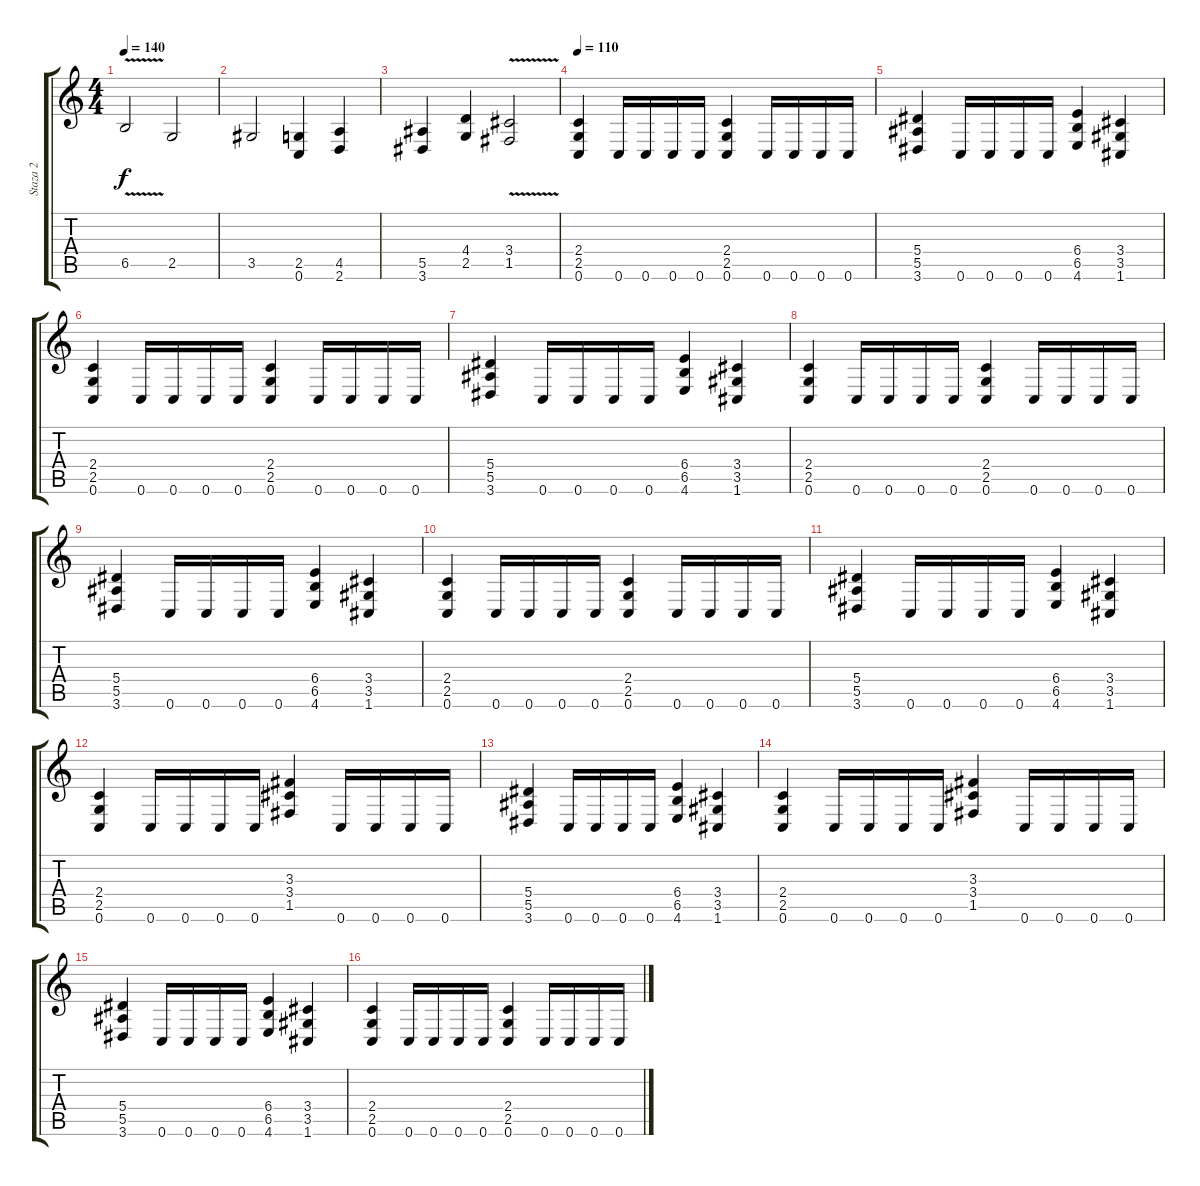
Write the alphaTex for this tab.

\track ("Staza 2" "Staza 2") {instrument distortionguitar}
\staff {score tabs}
\tuning (C4 G3 Eb3 Bb2 F2 C2) {hide}
\ts (4 4)
\tempo 140
\clef g2
\ks c
6.5{v}.2{dy f} 2.5.2 |
3.5.2 (2.5 0.6).4 (4.5 2.6).4 |
(5.5 3.6).4 (4.4 2.5).4 (3.4{v} 1.5).2 |
\tempo 110
(2.4 2.5 0.6).4 0.6.16 0.6.16 0.6.16 0.6.16 (2.4 2.5 0.6).4 0.6.16 0.6.16 0.6.16 0.6.16 |
(5.4 5.5 3.6).4 0.6.16 0.6.16 0.6.16 0.6.16 (6.4 6.5 4.6).4 (3.4 3.5 1.6).4 |
(2.4 2.5 0.6).4 0.6.16 0.6.16 0.6.16 0.6.16 (2.4 2.5 0.6).4 0.6.16 0.6.16 0.6.16 0.6.16 |
(5.4 5.5 3.6).4 0.6.16 0.6.16 0.6.16 0.6.16 (6.4 6.5 4.6).4 (3.4 3.5 1.6).4 |
(2.4 2.5 0.6).4 0.6.16 0.6.16 0.6.16 0.6.16 (2.4 2.5 0.6).4 0.6.16 0.6.16 0.6.16 0.6.16 |
(5.4 5.5 3.6).4 0.6.16 0.6.16 0.6.16 0.6.16 (6.4 6.5 4.6).4 (3.4 3.5 1.6).4 |
(2.4 2.5 0.6).4 0.6.16 0.6.16 0.6.16 0.6.16 (2.4 2.5 0.6).4 0.6.16 0.6.16 0.6.16 0.6.16 |
(5.4 5.5 3.6).4 0.6.16 0.6.16 0.6.16 0.6.16 (6.4 6.5 4.6).4 (3.4 3.5 1.6).4 |
(2.4 2.5 0.6).4 0.6.16 0.6.16 0.6.16 0.6.16 (3.3 3.4 1.5).4 0.6.16 0.6.16 0.6.16 0.6.16 |
(5.4 5.5 3.6).4 0.6.16 0.6.16 0.6.16 0.6.16 (6.4 6.5 4.6).4 (3.4 3.5 1.6).4 |
(2.4 2.5 0.6).4 0.6.16 0.6.16 0.6.16 0.6.16 (3.3 3.4 1.5).4 0.6.16 0.6.16 0.6.16 0.6.16 |
(5.4 5.5 3.6).4 0.6.16 0.6.16 0.6.16 0.6.16 (6.4 6.5 4.6).4 (3.4 3.5 1.6).4 |
(2.4 2.5 0.6).4 0.6.16 0.6.16 0.6.16 0.6.16 (2.4 2.5 0.6).4 0.6.16 0.6.16 0.6.16 0.6.16
